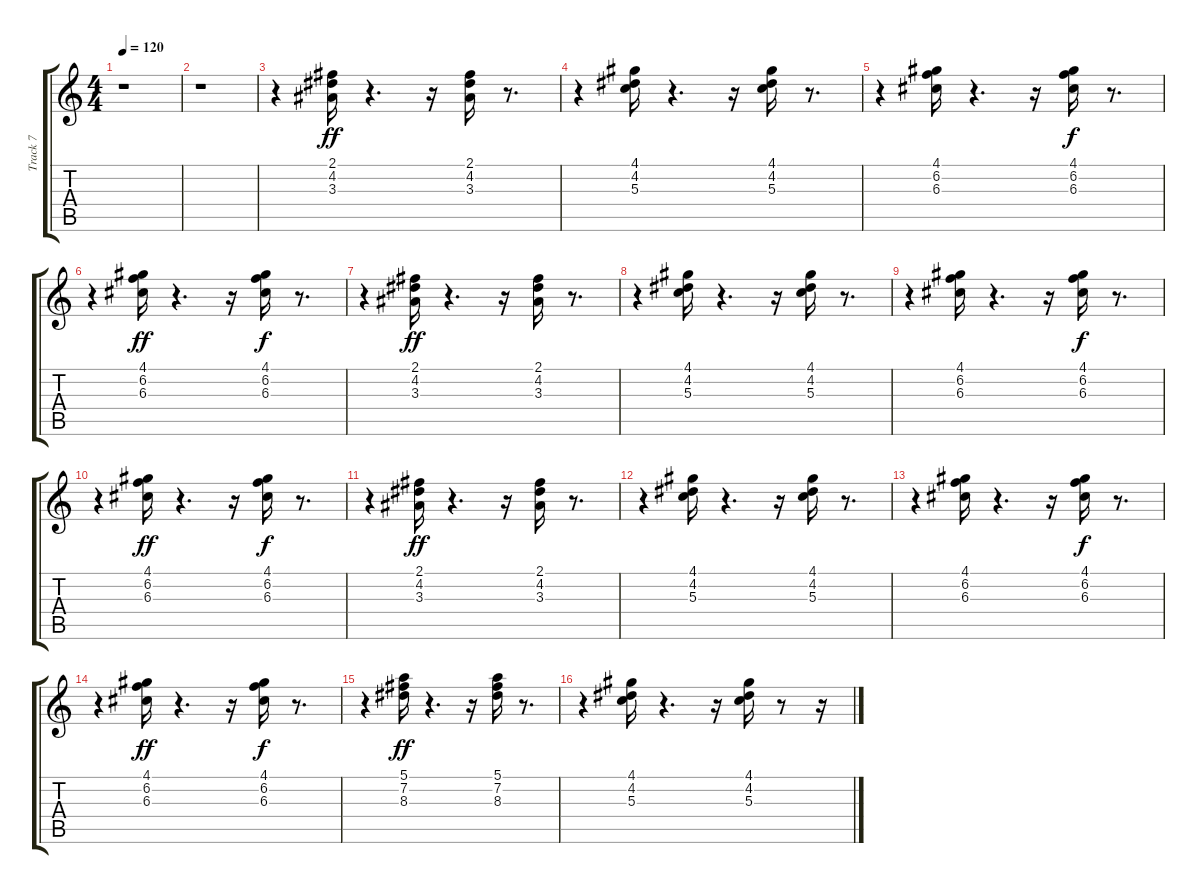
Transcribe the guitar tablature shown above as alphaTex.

\track ("Track 7" "Track 7") {instrument electricguitarclean}
\staff {score tabs}
\tuning (E4 B3 G3 D3 A2 E2) {hide}
\ts (4 4)
\tempo 120
\clef g2
\ks c
r.1{dy ff} |
r.1 |
r.4 (2.1 4.2 3.3).16 r.4{d} r.16 (2.1 4.2 3.3).16 r.8{d} |
r.4 (4.1 4.2 5.3).16 r.4{d} r.16 (4.1 4.2 5.3).16 r.8{d} |
r.4 (4.1 6.2 6.3).16 r.4{d} r.16 (4.1 6.2 6.3).16{dy f} r.8{d} |
r.4 (4.1 6.2 6.3).16{dy ff} r.4{d} r.16 (4.1 6.2 6.3).16{dy f} r.8{d} |
r.4 (2.1 4.2 3.3).16{dy ff} r.4{d} r.16 (2.1 4.2 3.3).16 r.8{d} |
r.4 (4.1 4.2 5.3).16 r.4{d} r.16 (4.1 4.2 5.3).16 r.8{d} |
r.4 (4.1 6.2 6.3).16 r.4{d} r.16 (4.1 6.2 6.3).16{dy f} r.8{d} |
r.4 (4.1 6.2 6.3).16{dy ff} r.4{d} r.16 (4.1 6.2 6.3).16{dy f} r.8{d} |
r.4 (2.1 4.2 3.3).16{dy ff} r.4{d} r.16 (2.1 4.2 3.3).16 r.8{d} |
r.4 (4.1 4.2 5.3).16 r.4{d} r.16 (4.1 4.2 5.3).16 r.8{d} |
r.4 (4.1 6.2 6.3).16 r.4{d} r.16 (4.1 6.2 6.3).16{dy f} r.8{d} |
r.4 (4.1 6.2 6.3).16{dy ff} r.4{d} r.16 (4.1 6.2 6.3).16{dy f} r.8{d} |
r.4 (5.1 7.2 8.3).16{dy ff} r.4{d} r.16 (5.1 7.2 8.3).16 r.8{d} |
r.4 (4.1 4.2 5.3).16 r.4{d} r.16 (4.1 4.2 5.3).16 r.8 r.16
